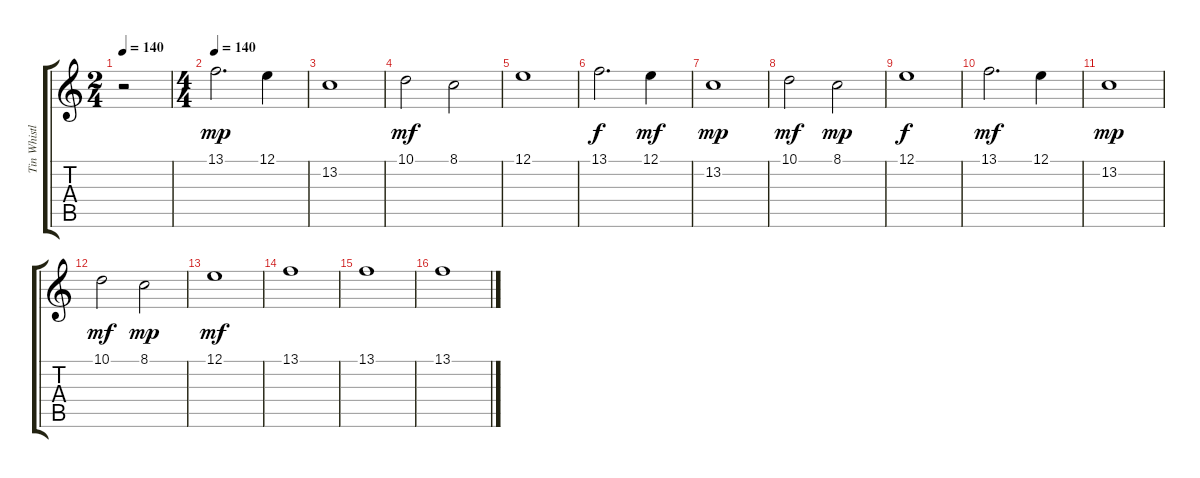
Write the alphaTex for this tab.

\track ("Tin Whistle" "Tin Whistl") {instrument panflute}
\staff {score tabs}
\tuning (E4 B3 G3 D3 A2 E2) {hide}
\ts (2 4)
\tempo 140
\clef g2
\ks c
r.2{dy mp} |
\ts (4 4)
\tempo 140
13.1.2{d} 12.1.4 |
13.2.1 |
10.1.2{dy mf} 8.1.2 |
12.1.1 |
13.1.2{d dy f} 12.1.4{dy mf} |
13.2.1{dy mp} |
10.1.2{dy mf} 8.1.2{dy mp} |
12.1.1{dy f} |
13.1.2{d dy mf} 12.1.4 |
13.2.1{dy mp} |
10.1.2{dy mf} 8.1.2{dy mp} |
12.1.1{dy mf} |
13.1.1 |
13.1.1 |
13.1.1
